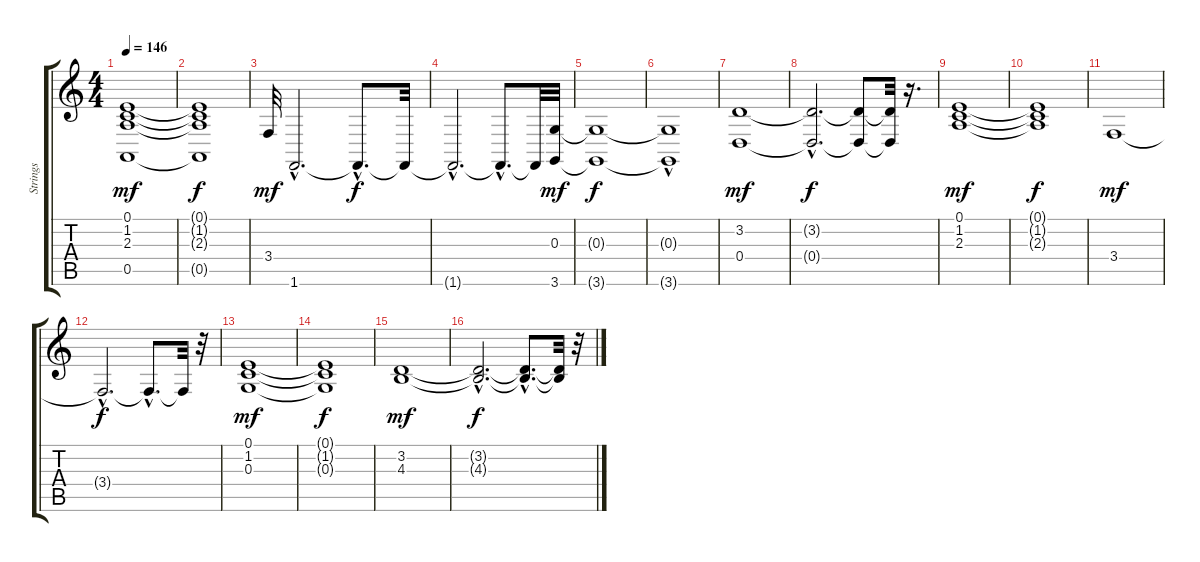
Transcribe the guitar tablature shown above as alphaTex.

\track ("Strings" "Strings") {instrument stringensemble1}
\staff {score tabs}
\tuning (E4 B3 G3 D3 A2 E2) {hide}
\ts (4 4)
\tempo 146
\clef g2
\ks c
(0.1 1.2 2.3 0.5).1{dy mf instrument stringensemble1} |
(0.1{t} 1.2{t} 2.3{t} 0.5{t}).1{dy f} |
3.4.32{dy mf} 1.6{hac}.2{d} 1.6{hac t}.8{d dy f} 1.6{t}.32 |
1.6{hac t}.2{d} 1.6{hac t}.8{d} 1.6{t}.32 (0.3 3.6).32{dy mf} |
(0.3{t} 3.6{t}).1{dy f} |
(0.3{t} 3.6{hac t}).1 |
(3.2 0.4).1{dy mf} |
(3.2{hac t} 0.4{hac t}).2{d dy f} (3.2{t} 0.4{t}).8 (3.2{t} 0.4{t}).32 r.16{d} |
(0.1 1.2 2.3).1{dy mf} |
(0.1{t} 1.2{t} 2.3{t}).1{dy f} |
3.4.1{dy mf} |
3.4{hac t}.2{d dy f} 3.4{hac t}.8{d} 3.4{t}.32 r.32 |
(0.1 1.2 0.3).1{dy mf} |
(0.1{t} 1.2{t} 0.3{t}).1{dy f} |
(3.2 4.3).1{dy mf} |
(3.2{hac t} 4.3{hac t}).2{d dy f} (3.2{hac t} 4.3{hac t}).8{d} (3.2{t} 4.3{t}).32 r.32
